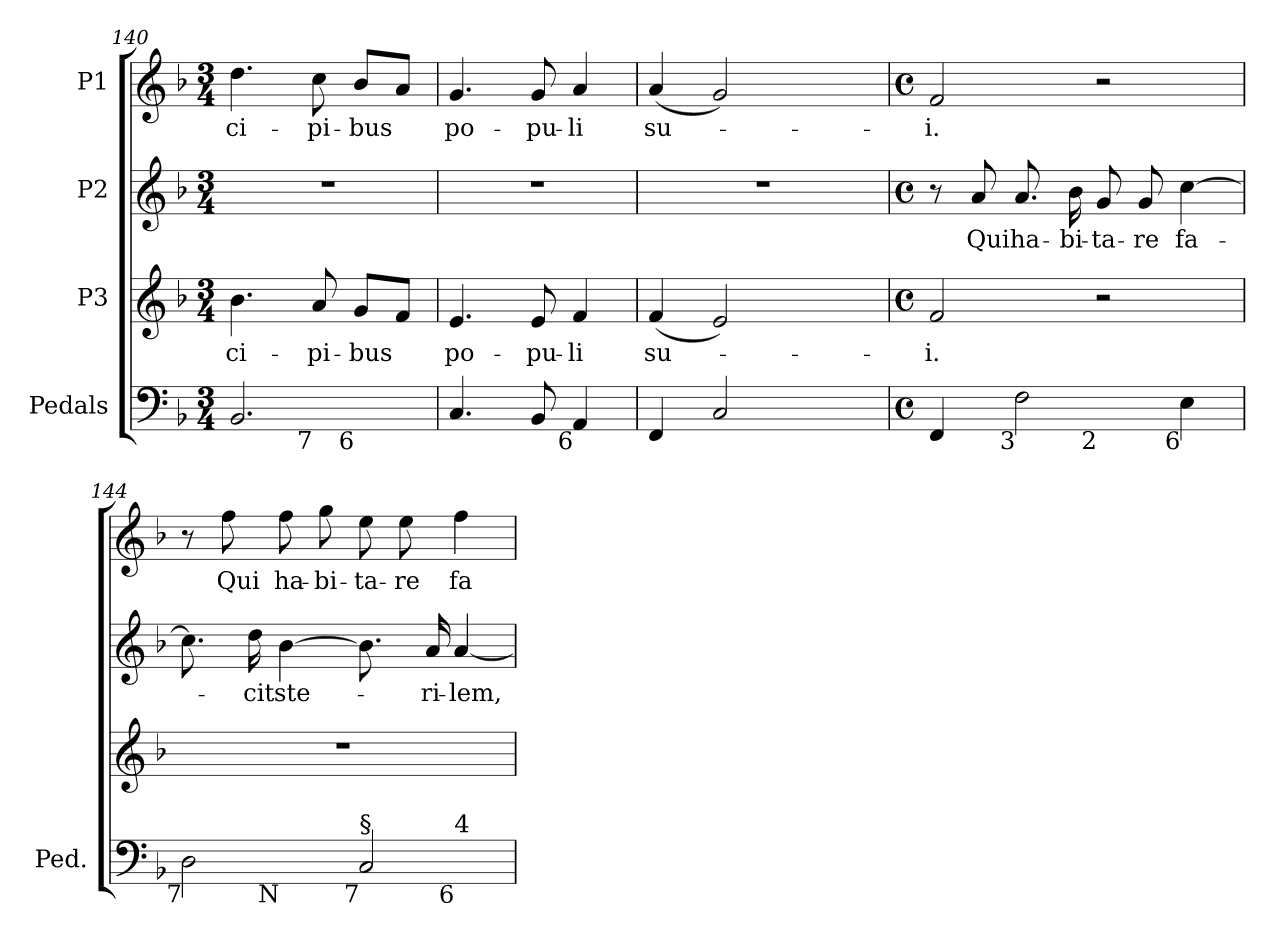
**kern	**kern	**text	**kern	**text	**kern	**text
*part4	*part3	*part3	*part2	*part2	*part1	*part1
*staff4	*staff3	*staff3	*staff2	*staff2	*staff1	*staff1
*I"Pedals	*I"P3	*	*I"P2	*	*I"P1	*
*I'Ped.	*	*	*	*	*	*
*clefF4	*clefG2	*	*clefG2	*	*clefG2	*
*k[b-]	*k[b-]	*	*k[b-]	*	*k[b-]	*
*F:	*F:	*	*F:	*	*F:	*
*M3/4	*M3/4	*	*M3/4	*	*M3/4	*
=140	=140	=140	=140	=140	=140	=140
!	!	!LO:LY:b:color=#000000	!LO:N:vis=1	!	!	!
!	!	!	!	!	!	!LO:LY:b:color=#000000
*^	*	*	*	*	*	*
*	*^	*	*	*	*	*	*
2.BB-i/	4.ryy	2ryy	4.b-i\	-ci-	2.r	.	4.ddi\	-ci-
!	!	!	!	!LO:LY:b:color=#000000	!	!	!	!
!	!LO:TX:b:rj:t=7	!	!	!	!	!	!	!
!	!	!	!	!	!	!	!	!LO:LY:b:color=#000000
.	4.ryy	.	8ai/	-pi-	.	.	8cci\	-pi-
!	!	!	!	!LO:LY:b:color=#000000	!	!	!	!
!	!	!LO:TX:b:rj:t=6	!	!	!	!	!	!
!	!	!	!	!	!	!	!	!LO:LY:b:color=#000000
.	.	4ryy	8gi/L	-bus	.	.	8b-i/L	-bus
.	.	.	8fi/J	.	.	.	8ai/J	.
*v	*v	*v	*	*	*	*	*	*
=141	=141	=141	=141	=141	=141	=141
*^	*	*	*	*	*	*
*	*^	*	*	*	*	*	*
!	!	!	!	!LO:LY:b:color=#000000	!LO:N:vis=1	!	!	!
*v	*v	*v	*	*	*	*	*	*
*^	*	*	*	*	*	*
*	*^	*	*	*	*	*	*
!	!	!	!	!	!	!	!	!LO:LY:b:color=#000000
*v	*v	*v	*	*	*	*	*	*
4.Ci/	4.ei/	po-	2.r	.	4.gi/	po-
!	!	!LO:LY:b:color=#000000	!	!	!	!
!	!	!	!	!	!	!LO:LY:b:color=#000000
8BB-i/	8ei/	-pu-	.	.	8gi/	-pu-
!	!	!LO:LY:b:color=#000000	!	!	!	!
!LO:TX:b:rj:t=6	!	!	!	!	!	!
!	!	!	!	!	!	!LO:LY:b:color=#000000
4AAi/	4fi/	-li	.	.	4ai/	-li
!!LO:PB:g=z
=142	=142	=142	=142	=142	=142	=142
!	!	!LO:LY:b:color=#000000	!LO:N:vis=1	!	!	!
!	!	!	!	!	!	!LO:LY:b:color=#000000
*	*	*	*	*	*^	*
4FFi/	(4fi/	su-	2.r	.	(4ai/	2ryy	su-
2Ci/	2ei/)	.	.	.	2gi/)	.	.
.	.	.	.	.	.	8ryy	.
.	.	.	.	.	.	16ryy	.
.	.	.	.	.	.	32ryy	.
.	.	.	.	.	.	64ryy	.
.	.	.	.	.	.	128...ryy	.
.	.	.	.	.	.	1024ryy	.
*	*	*	*	*	*v	*v	*
=143	=143	=143	=143	=143	=143	=143
*M4/4	*M4/4	*	*M4/4	*	*M4/4	*
*met(c)	*met(c)	*	*met(c)	*	*met(c)	*
*	*	*	*	*	*^	*
!	!	!LO:LY:b:color=#000000	!	!	!	!	!
*	*	*	*	*	*v	*v	*
*	*	*	*	*	*^	*
!	!	!	!	!	!	!	!LO:LY:b:color=#000000
*^	*	*	*	*	*v	*v	*
4FFi/	2ryy	2fi/	-i.	8r	.	2fi/	-i.
!	!	!	!	!	!LO:LY:b:color=#000000	!	!
.	.	.	.	8ai/	Qui	.	.
!LO:TX:b:rj:t=3	!	!	!	!	!	!	!
!	!	!	!	!	!LO:LY:b:color=#000000	!	!
2Fi\	.	.	.	8.ai/	ha-	.	.
!	!	!	!	!	!LO:LY:b:color=#000000	!	!
.	.	.	.	16b-i\	-bi-	.	.
!	!LO:TX:b:rj:t=2	!	!	!	!	!	!
!	!	!	!	!	!LO:LY:b:color=#000000	!	!
.	2ryy	2r	.	8gi/	-ta-	2r	.
!	!	!	!	!	!LO:LY:b:color=#000000	!	!
.	.	.	.	8gi/	-re	.	.
!LO:TX:b:rj:t=6	!	!	!	!	!	!	!
!	!	!	!	!	!LO:LY:b:color=#000000	!	!
4Ei\	.	.	.	[4cci\	fa-	.	.
=144	=144	=144	=144	=144	=144	=144	=144
!LO:TX:b:rj:t=7	!	!	!	!	!	!	!
*	*^	*	*	*	*	*	*
2Di\	4ryy	2.ryy	1r	.	8.cci\]	.	8r	.
!	!	!	!	!	!	!	!	!LO:LY:b:color=#000000
.	.	.	.	.	.	.	8ffi\	Qui
!	!	!	!	!	!	!LO:LY:b:color=#000000	!	!
.	.	.	.	.	16ddi\	-cit	.	.
!	!	!	!	!	!	!LO:LY:b:color=#000000	!	!
!	!LO:TX:b:rj:t=N	!	!	!	!	!	!	!
!	!	!	!	!	!	!	!	!LO:LY:b:color=#000000
.	2.ryy	.	.	.	[4b-i\	ste-	8ffi\	ha-
!	!	!	!	!	!	!	!	!LO:LY:b:color=#000000
.	.	.	.	.	.	.	8ggi\	-bi-
!LO:TX:b:rj:t=7	!	!	!	!	!	!	!	!
!LO:TX:t=§	!	!	!	!	!	!	!	!
!	!	!	!	!	!	!	!	!LO:LY:b:color=#000000
2Ci/	.	.	.	.	8.b-i\]	.	8eei\	-ta-
!	!	!	!	!	!	!	!	!LO:LY:b:color=#000000
.	.	.	.	.	.	.	8eei\	-re
!	!	!	!	!	!	!LO:LY:b:color=#000000	!	!
.	.	.	.	.	16ai/	-ri-	.	.
!	!	!	!	!	!	!LO:LY:b:color=#000000	!	!
!	!	!LO:TX:b:rj:t=6	!	!	!	!	!	!
!	!	!LO:TX:t=4	!	!	!	!	!	!
!	!	!	!	!	!	!	!	!LO:LY:b:color=#000000
.	.	4ryy	.	.	[4ai/	-lem,	4ffi\	fa-
*v	*v	*v	*	*	*	*	*	*
=	=	=	=	=	=	=
*-	*-	*-	*-	*-	*-	*-
